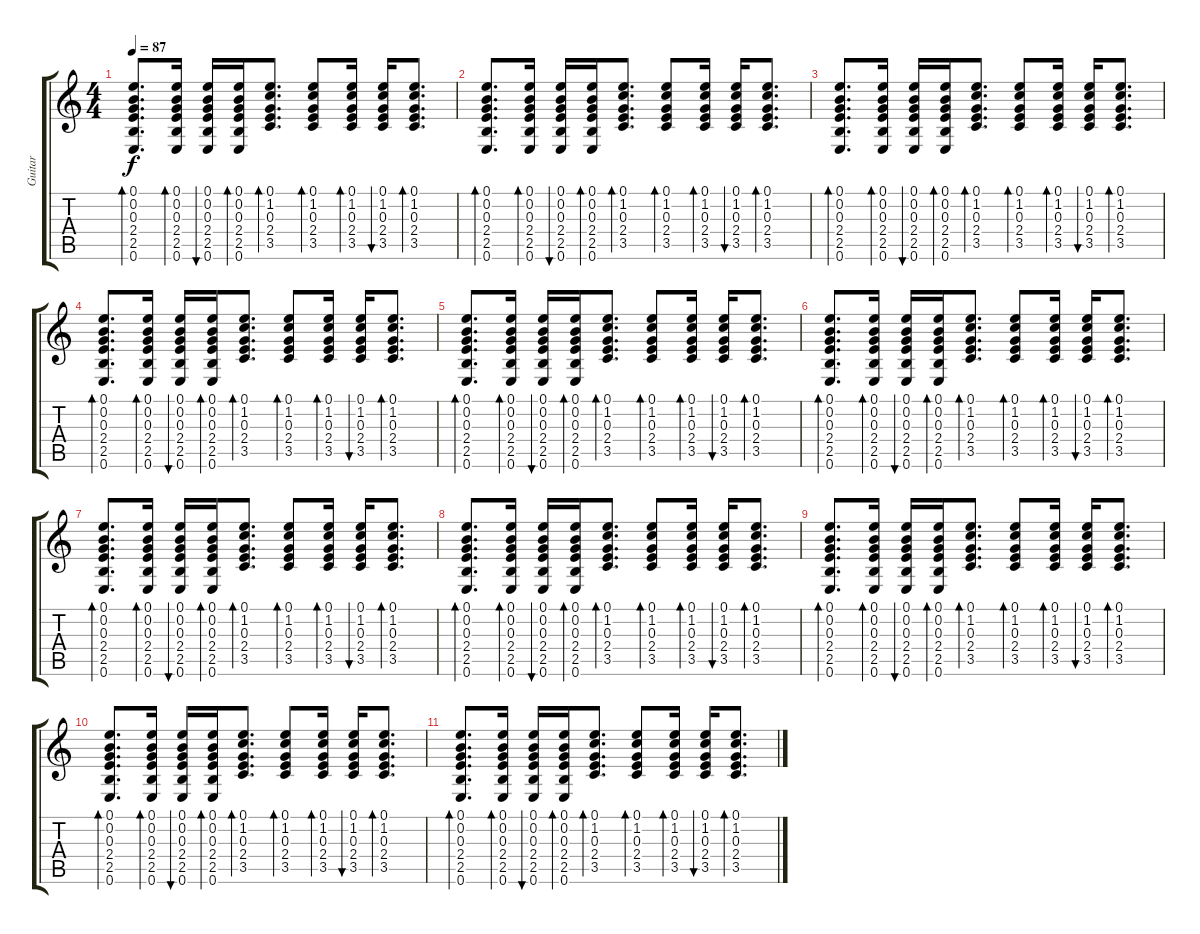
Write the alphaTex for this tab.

\track ("Guitar" "Guitar") {instrument acousticguitarnylon}
\staff {score tabs}
\tuning (E4 B3 G3 D3 A2 E2) {hide}
\ts (4 4)
\tempo 87
\clef g2
\ks c
(0.1 0.2 0.3 2.4 2.5 0.6).8{d bd 60 dy f} (0.1 0.2 0.3 2.4 2.5 0.6).16{bd 60} (0.1 0.2 0.3 2.4 2.5 0.6).16{bu 60} (0.1 0.2 0.3 2.4 2.5 0.6).16{bd 60} (0.1 1.2 0.3 2.4 3.5).8{d bd 60} (0.1 1.2 0.3 2.4 3.5).8{bd 60} (0.1 1.2 0.3 2.4 3.5).16{bd 60} (0.1 1.2 0.3 2.4 3.5).16{bu 60} (0.1 1.2 0.3 2.4 3.5).8{d bd 60} |
(0.1 0.2 0.3 2.4 2.5 0.6).8{d bd 60} (0.1 0.2 0.3 2.4 2.5 0.6).16{bd 60} (0.1 0.2 0.3 2.4 2.5 0.6).16{bu 60} (0.1 0.2 0.3 2.4 2.5 0.6).16{bd 60} (0.1 1.2 0.3 2.4 3.5).8{d bd 60} (0.1 1.2 0.3 2.4 3.5).8{bd 60} (0.1 1.2 0.3 2.4 3.5).16{bd 60} (0.1 1.2 0.3 2.4 3.5).16{bu 60} (0.1 1.2 0.3 2.4 3.5).8{d bd 60} |
(0.1 0.2 0.3 2.4 2.5 0.6).8{d bd 60} (0.1 0.2 0.3 2.4 2.5 0.6).16{bd 60} (0.1 0.2 0.3 2.4 2.5 0.6).16{bu 60} (0.1 0.2 0.3 2.4 2.5 0.6).16{bd 60} (0.1 1.2 0.3 2.4 3.5).8{d bd 60} (0.1 1.2 0.3 2.4 3.5).8{bd 60} (0.1 1.2 0.3 2.4 3.5).16{bd 60} (0.1 1.2 0.3 2.4 3.5).16{bu 60} (0.1 1.2 0.3 2.4 3.5).8{d bd 60} |
(0.1 0.2 0.3 2.4 2.5 0.6).8{d bd 60} (0.1 0.2 0.3 2.4 2.5 0.6).16{bd 60} (0.1 0.2 0.3 2.4 2.5 0.6).16{bu 60} (0.1 0.2 0.3 2.4 2.5 0.6).16{bd 60} (0.1 1.2 0.3 2.4 3.5).8{d bd 60} (0.1 1.2 0.3 2.4 3.5).8{bd 60} (0.1 1.2 0.3 2.4 3.5).16{bd 60} (0.1 1.2 0.3 2.4 3.5).16{bu 60} (0.1 1.2 0.3 2.4 3.5).8{d bd 60} |
(0.1 0.2 0.3 2.4 2.5 0.6).8{d bd 60} (0.1 0.2 0.3 2.4 2.5 0.6).16{bd 60} (0.1 0.2 0.3 2.4 2.5 0.6).16{bu 60} (0.1 0.2 0.3 2.4 2.5 0.6).16{bd 60} (0.1 1.2 0.3 2.4 3.5).8{d bd 60} (0.1 1.2 0.3 2.4 3.5).8{bd 60} (0.1 1.2 0.3 2.4 3.5).16{bd 60} (0.1 1.2 0.3 2.4 3.5).16{bu 60} (0.1 1.2 0.3 2.4 3.5).8{d bd 60} |
(0.1 0.2 0.3 2.4 2.5 0.6).8{d bd 60} (0.1 0.2 0.3 2.4 2.5 0.6).16{bd 60} (0.1 0.2 0.3 2.4 2.5 0.6).16{bu 60} (0.1 0.2 0.3 2.4 2.5 0.6).16{bd 60} (0.1 1.2 0.3 2.4 3.5).8{d bd 60} (0.1 1.2 0.3 2.4 3.5).8{bd 60} (0.1 1.2 0.3 2.4 3.5).16{bd 60} (0.1 1.2 0.3 2.4 3.5).16{bu 60} (0.1 1.2 0.3 2.4 3.5).8{d bd 60} |
(0.1 0.2 0.3 2.4 2.5 0.6).8{d bd 60} (0.1 0.2 0.3 2.4 2.5 0.6).16{bd 60} (0.1 0.2 0.3 2.4 2.5 0.6).16{bu 60} (0.1 0.2 0.3 2.4 2.5 0.6).16{bd 60} (0.1 1.2 0.3 2.4 3.5).8{d bd 60} (0.1 1.2 0.3 2.4 3.5).8{bd 60} (0.1 1.2 0.3 2.4 3.5).16{bd 60} (0.1 1.2 0.3 2.4 3.5).16{bu 60} (0.1 1.2 0.3 2.4 3.5).8{d bd 60} |
(0.1 0.2 0.3 2.4 2.5 0.6).8{d bd 60} (0.1 0.2 0.3 2.4 2.5 0.6).16{bd 60} (0.1 0.2 0.3 2.4 2.5 0.6).16{bu 60} (0.1 0.2 0.3 2.4 2.5 0.6).16{bd 60} (0.1 1.2 0.3 2.4 3.5).8{d bd 60} (0.1 1.2 0.3 2.4 3.5).8{bd 60} (0.1 1.2 0.3 2.4 3.5).16{bd 60} (0.1 1.2 0.3 2.4 3.5).16{bu 60} (0.1 1.2 0.3 2.4 3.5).8{d bd 60} |
(0.1 0.2 0.3 2.4 2.5 0.6).8{d bd 60} (0.1 0.2 0.3 2.4 2.5 0.6).16{bd 60} (0.1 0.2 0.3 2.4 2.5 0.6).16{bu 60} (0.1 0.2 0.3 2.4 2.5 0.6).16{bd 60} (0.1 1.2 0.3 2.4 3.5).8{d bd 60} (0.1 1.2 0.3 2.4 3.5).8{bd 60} (0.1 1.2 0.3 2.4 3.5).16{bd 60} (0.1 1.2 0.3 2.4 3.5).16{bu 60} (0.1 1.2 0.3 2.4 3.5).8{d bd 60} |
(0.1 0.2 0.3 2.4 2.5 0.6).8{d bd 60} (0.1 0.2 0.3 2.4 2.5 0.6).16{bd 60} (0.1 0.2 0.3 2.4 2.5 0.6).16{bu 60} (0.1 0.2 0.3 2.4 2.5 0.6).16{bd 60} (0.1 1.2 0.3 2.4 3.5).8{d bd 60} (0.1 1.2 0.3 2.4 3.5).8{bd 60} (0.1 1.2 0.3 2.4 3.5).16{bd 60} (0.1 1.2 0.3 2.4 3.5).16{bu 60} (0.1 1.2 0.3 2.4 3.5).8{d bd 60} |
(0.1 0.2 0.3 2.4 2.5 0.6).8{d bd 60} (0.1 0.2 0.3 2.4 2.5 0.6).16{bd 60} (0.1 0.2 0.3 2.4 2.5 0.6).16{bu 60} (0.1 0.2 0.3 2.4 2.5 0.6).16{bd 60} (0.1 1.2 0.3 2.4 3.5).8{d bd 60} (0.1 1.2 0.3 2.4 3.5).8{bd 60} (0.1 1.2 0.3 2.4 3.5).16{bd 60} (0.1 1.2 0.3 2.4 3.5).16{bu 60} (0.1 1.2 0.3 2.4 3.5).8{d bd 60}
